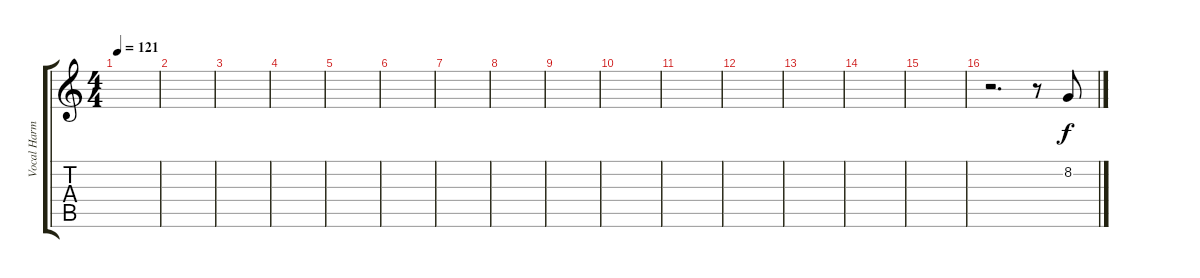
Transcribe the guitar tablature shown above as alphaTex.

\track ("Vocal Harmonie" "Vocal Harm") {instrument viola}
\staff {score tabs}
\tuning (E4 B3 G3 D3 A2 D2) {hide}
\ts (4 4)
\tempo 121
\clef g2
\ks c
|
|
|
|
|
|
|
|
|
|
|
|
|
|
|
r.2{d volume 10} r.8 8.2.8
